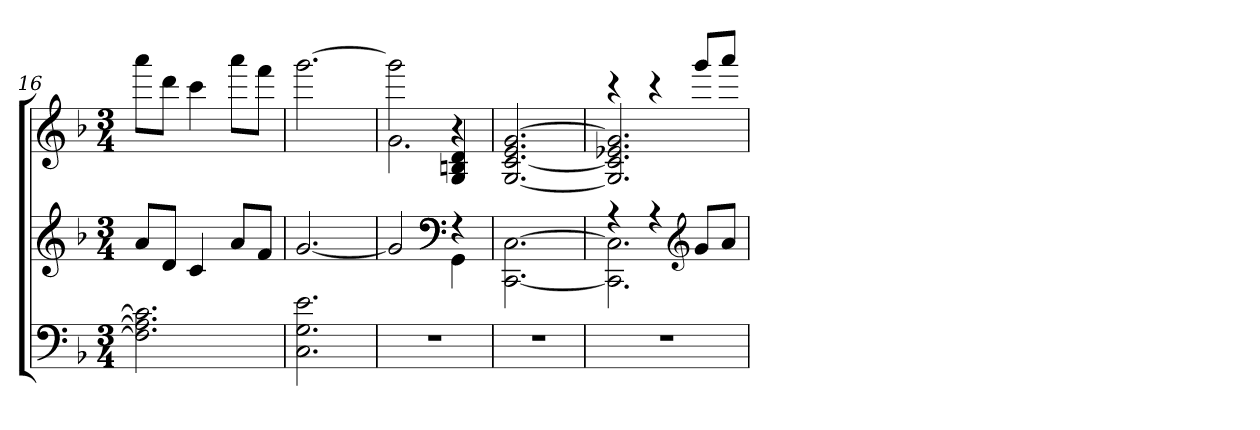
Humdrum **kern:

**kern	**kern	**kern
*part3	*part2	*part1
*staff3	*staff2	*staff1
*clefF4	*clefG2	*clefG2
*k[b-]	*k[b-]	*k[b-]
*M3/4	*M3/4	*M3/4
=16	=16	=16
2.c] 2.A] 2.F]	8aL	8aaaL
.	8dJ	8dddJ
.	4c	4ccc
.	8aL	8aaaL
.	8fJ	8fffJ
=17	=17	=17
2.e 2.G 2.C	[2.g	[2.ggg
=18	=18	=18
*	*^	*^
*	*	*	*	*^
2.r	2g]	2ryy	2ryy	2ggg]	2.g\
*	*clefF4	*	*	*	*
.	4r	4GG	4r	4d/ 4Bn 4G	.
*	*v	*v	*	*	*
*	*	*v	*v	*v
=19	=19	=19
2.r	[2.C\ [2.CC\	[2.g 2.e [2.c [2.G
=20	=20	=20
*	*^	*^
2.r	4r	2.C] 2.CC]	4r	2.g/] 2.e-X/ 2.c/] 2.G/]
.	4r	.	4r	.
*	*clefG2	*	*	*
.	8gL	.	8gggL	.
.	8aJ	.	8aaaJ	.
*	*v	*v	*	*
*	*	*v	*v
=	=	=
*-	*-	*-
